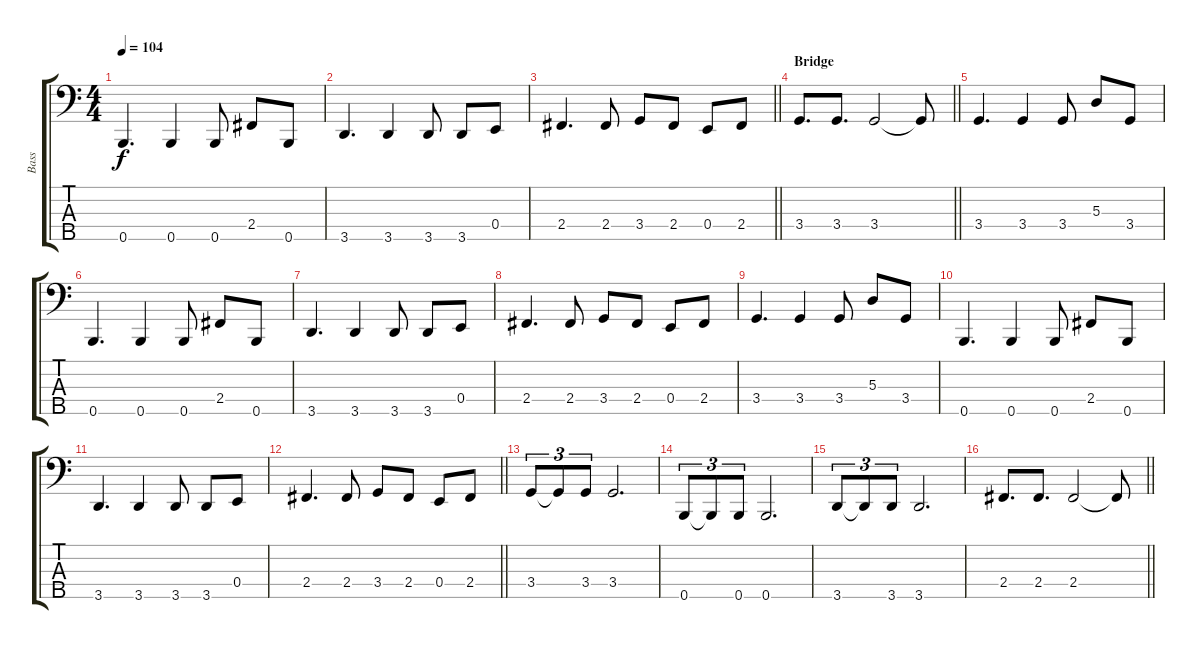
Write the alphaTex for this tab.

\track ("Bass" "Bass") {instrument electricbassfinger}
\staff {score tabs}
\tuning (G2 D2 A1 E1 B0) {hide}
\ts (4 4)
\tempo 104
\clef f4
\ks c
0.5.4{d dy f} 0.5.4 0.5.8 2.4.8 0.5.8 |
3.5.4{d} 3.5.4 3.5.8 3.5.8 0.4.8 |
\barLineRight lightlight
2.4.4{d} 2.4.8 3.4.8 2.4.8 0.4.8 2.4.8 |
\section ("" "Bridge")
\barLineRight lightlight
3.4.8{d} 3.4.8{d} 3.4.2 3.4{t}.8 |
3.4.4{d} 3.4.4 3.4.8 5.3.8 3.4.8 |
0.5.4{d} 0.5.4 0.5.8 2.4.8 0.5.8 |
3.5.4{d} 3.5.4 3.5.8 3.5.8 0.4.8 |
2.4.4{d} 2.4.8 3.4.8 2.4.8 0.4.8 2.4.8 |
3.4.4{d} 3.4.4 3.4.8 5.3.8 3.4.8 |
0.5.4{d} 0.5.4 0.5.8 2.4.8 0.5.8 |
3.5.4{d} 3.5.4 3.5.8 3.5.8 0.4.8 |
\barLineRight lightlight
2.4.4{d} 2.4.8 3.4.8 2.4.8 0.4.8 2.4.8 |
3.4.8{tu (3 2)} 3.4{t}.8{tu (3 2)} 3.4.8{tu (3 2)} 3.4.2{d} |
0.5.8{tu (3 2)} 0.5{t}.8{tu (3 2)} 0.5.8{tu (3 2)} 0.5.2{d} |
3.5.8{tu (3 2)} 3.5{t}.8{tu (3 2)} 3.5.8{tu (3 2)} 3.5.2{d} |
\barLineRight lightlight
2.4.8{d} 2.4.8{d} 2.4.2 2.4{t}.8
